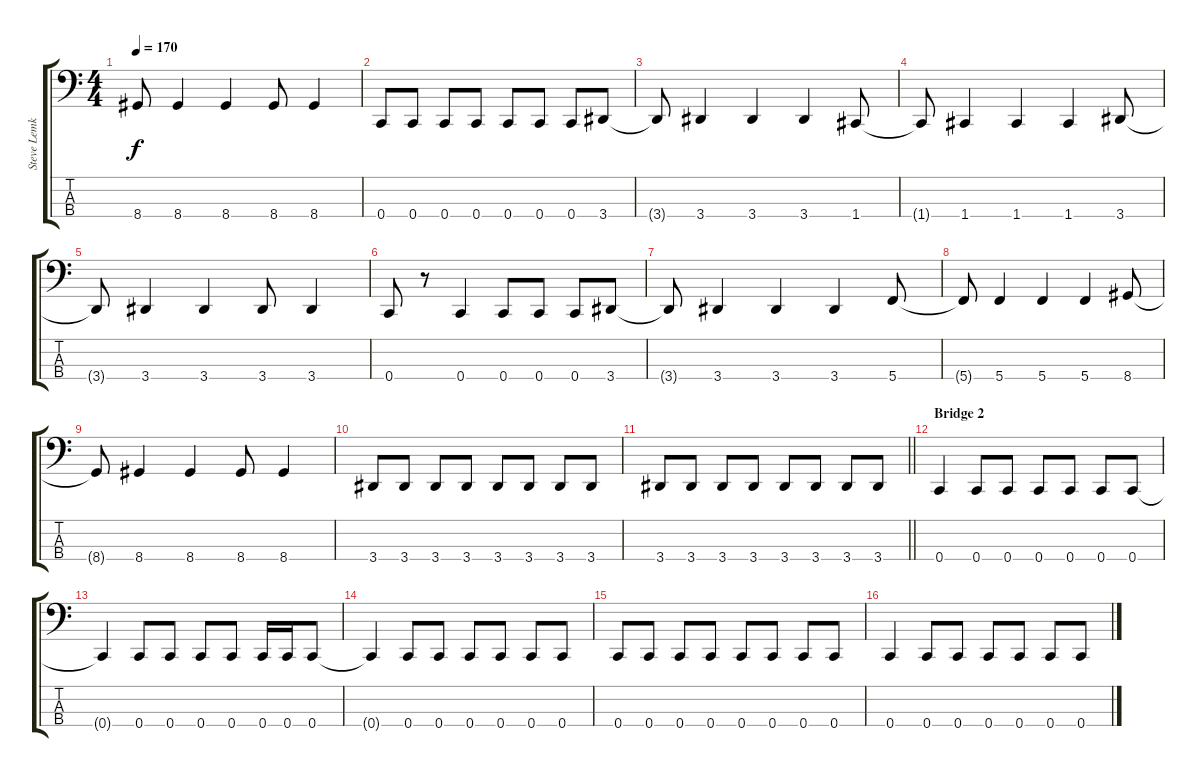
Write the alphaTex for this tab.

\track ("Steve Lemke - Bass" "Steve Lemk") {instrument electricbasspick}
\staff {score tabs}
\tuning (F2 C2 G1 C1) {hide}
\ts (4 4)
\tempo 170
\clef f4
\ks c
8.4{t}.8{dy f} 8.4.4 8.4.4 8.4.8 8.4.4 |
0.4.8 0.4.8 0.4.8 0.4.8 0.4.8 0.4.8 0.4.8 3.4.8 |
3.4{t}.8 3.4.4 3.4.4 3.4.4 1.4.8 |
1.4{t}.8 1.4.4 1.4.4 1.4.4 3.4.8 |
3.4{t}.8 3.4.4 3.4.4 3.4.8 3.4.4 |
0.4.8 r.8 0.4.4 0.4.8 0.4.8 0.4.8 3.4.8 |
3.4{t}.8 3.4.4 3.4.4 3.4.4 5.4.8 |
5.4{t}.8 5.4.4 5.4.4 5.4.4 8.4.8 |
8.4{t}.8 8.4.4 8.4.4 8.4.8 8.4.4 |
3.4.8 3.4.8 3.4.8 3.4.8 3.4.8 3.4.8 3.4.8 3.4.8 |
\barLineRight lightlight
3.4.8 3.4.8 3.4.8 3.4.8 3.4.8 3.4.8 3.4.8 3.4.8 |
\section ("" "Bridge 2")
0.4.4 0.4.8 0.4.8 0.4.8 0.4.8 0.4.8 0.4.8 |
0.4{t}.4 0.4.8 0.4.8 0.4.8 0.4.8 0.4.16 0.4.16 0.4.8 |
0.4{t}.4 0.4.8 0.4.8 0.4.8 0.4.8 0.4.8 0.4.8 |
0.4.8 0.4.8 0.4.8 0.4.8 0.4.8 0.4.8 0.4.8 0.4.8 |
0.4.4 0.4.8 0.4.8 0.4.8 0.4.8 0.4.8 0.4.8
